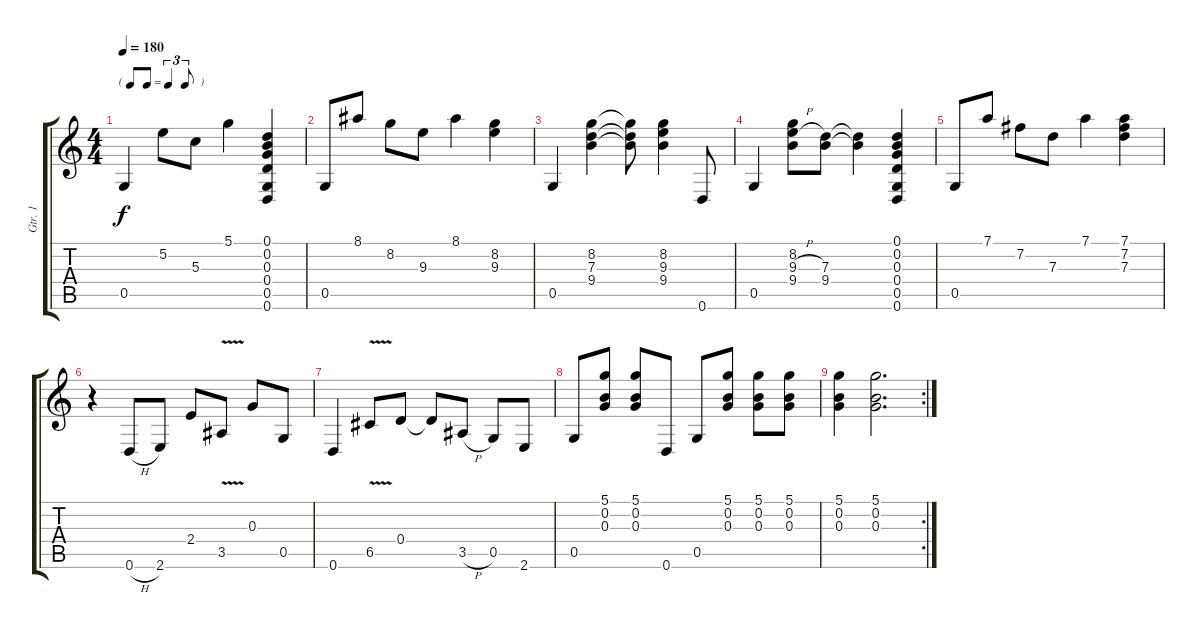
\track ("Gtr. 1" "Gtr. 1") {instrument acousticguitarsteel}
\staff {score tabs}
\tuning (D4 B3 G3 D3 G2 D2) {hide}
\ts (4 4)
\tf triplet8th
\tempo 180
\clef g2
\ks c
0.5.4{dy f} 5.2.8 5.3.8 5.1.4 (0.1 0.2 0.3 0.4 0.5 0.6).4 |
0.5.8 8.1.8 8.2.8 9.3.8 8.1.4 (8.2 9.3).4 |
0.5.4 (8.2 7.3 9.4).4 (8.2{t} 7.3{t} 9.4{t}).8 (8.2 9.3 9.4).4 0.6.8 |
0.5.4 (8.2 9.3{h} 9.4).8 (7.3 9.4).8 (7.3{t} 9.4{t}).4 (0.1 0.2 0.3 0.4 0.5 0.6).4 |
0.5.8 7.1.8 7.2.8 7.3.8 7.1.4 (7.1 7.2 7.3).4 |
r.4 0.6{h}.8 2.6.8 2.4.8 3.5{v}.8 0.3.8 0.5.8 |
0.6.4 6.5{v}.8 0.4.8 0.4{t}.8 3.5{h}.8 0.5.8 2.6.8 |
0.5.8 (5.1 0.2 0.3).8 (5.1 0.2 0.3).8 0.6.8 0.5.8 (5.1 0.2 0.3).8 (5.1 0.2 0.3).8 (5.1 0.2 0.3).8 |
\rc 2
(5.1 0.2 0.3).4 (5.1 0.2 0.3).2{d}
